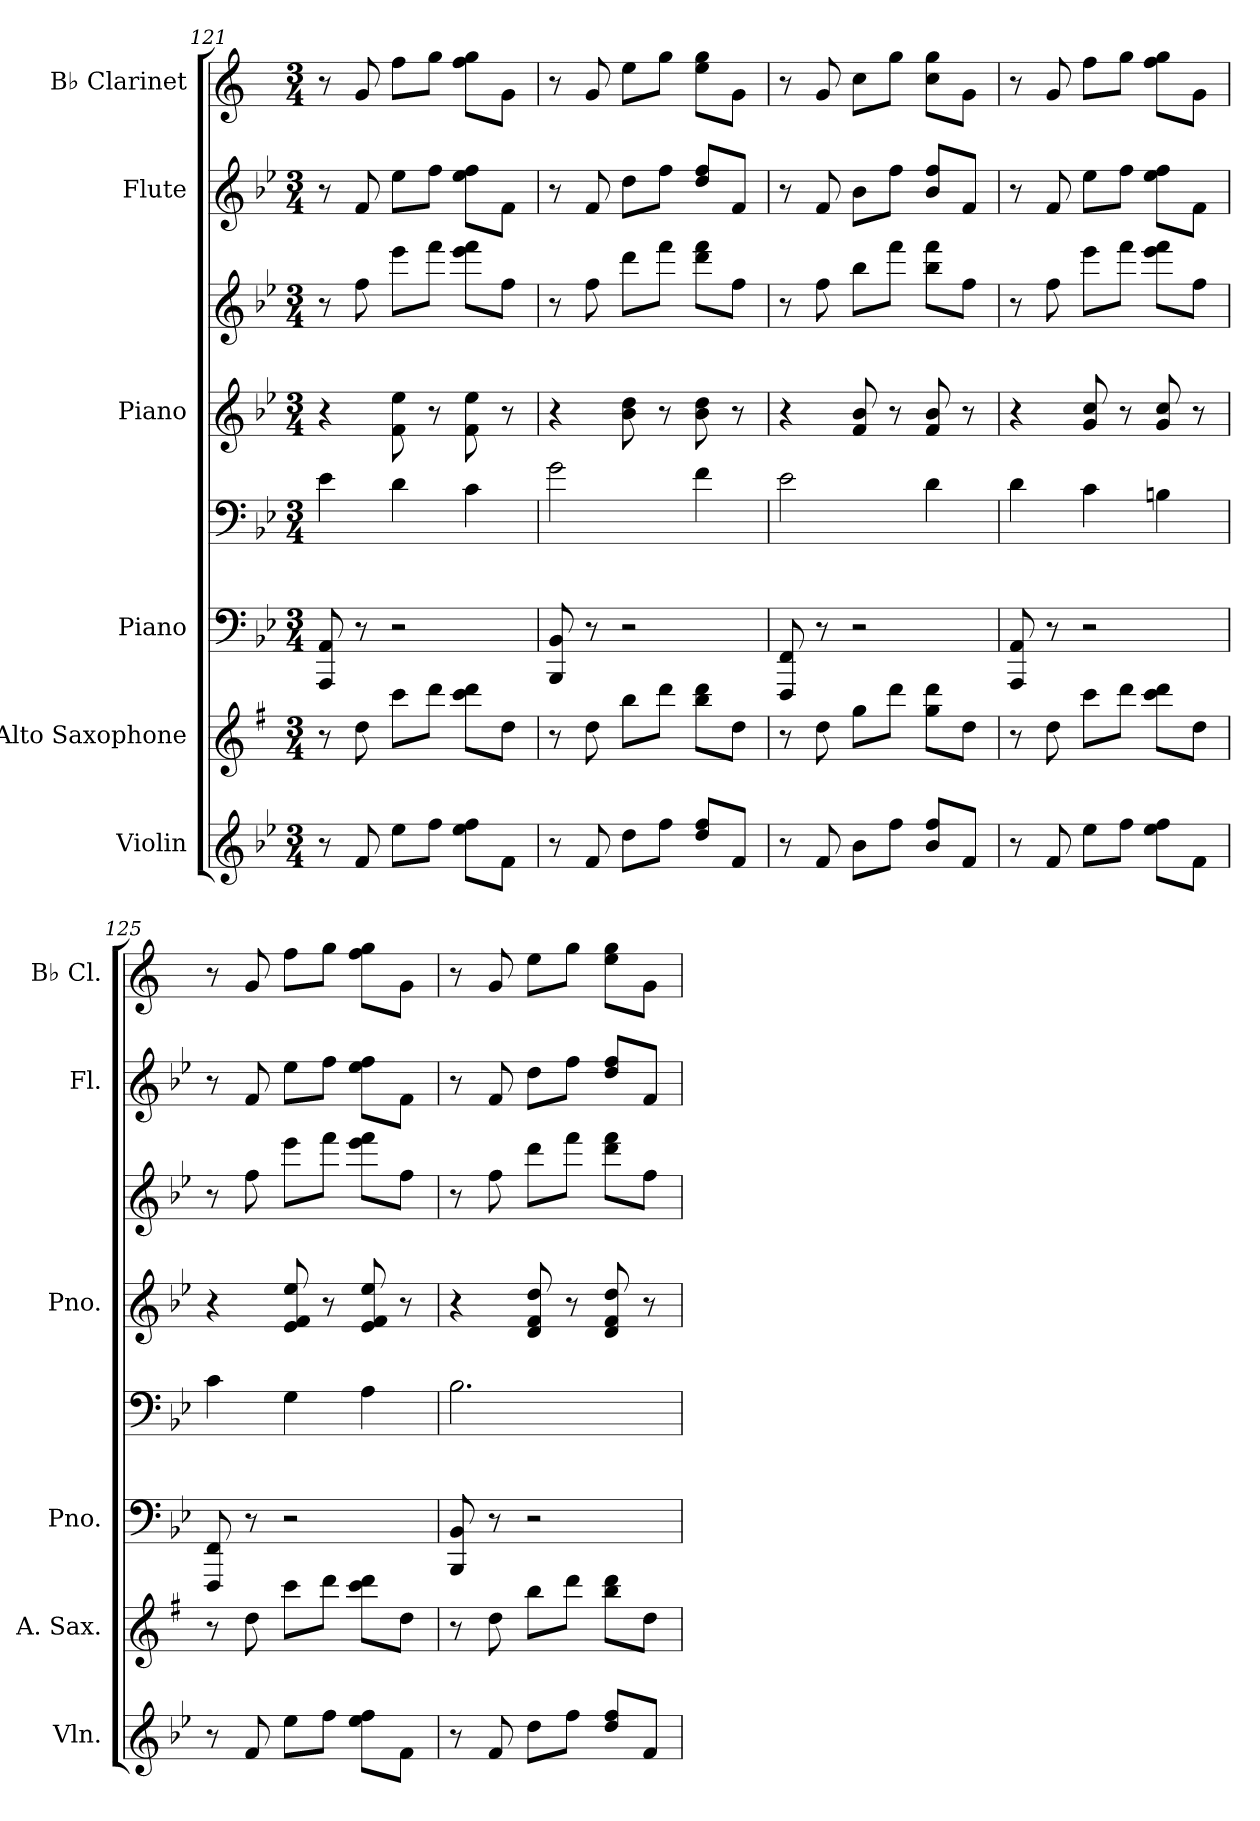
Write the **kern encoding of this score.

**kern	**kern	**kern	**kern	**kern	**kern	**kern	**kern
*part6	*part5	*part4	*part4	*part3	*part3	*part2	*part1
*staff8	*staff7	*staff6	*staff5	*staff4	*staff3	*staff2	*staff1
*I"Violin	*I"Alto Saxophone	*I"Piano	*	*I"Piano	*	*I"Flute	*I"B♭ Clarinet
*I'Vln.	*I'A. Sax.	*I'Pno.	*	*I'Pno.	*	*I'Fl.	*I'B♭ Cl.
*clefG2	*clefG2	*clefF4	*clefF4	*clefG2	*clefG2	*clefG2	*clefG2
*	*ITrd5c9	*	*	*	*	*	*ITrd1c2
*k[b-e-]	*k[b-e-]	*k[b-e-]	*k[b-e-]	*k[b-e-]	*k[b-e-]	*k[b-e-]	*k[b-e-]
*M3/4	*M3/4	*M3/4	*M3/4	*M3/4	*M3/4	*M3/4	*M3/4
=121	=121	=121	=121	=121	=121	=121	=121
8r	8r	8AAA/ 8AA/	4e-\	4r	8r	8r	8r
8f/	8f\	8r	.	.	8ff\	8f/	8f/
8ee-\L	8ee-\L	2r	4d\	8f\ 8ee-\	8eee-\L	8ee-\L	8ee-\L
8ff\J	8ff\J	.	.	8r	8fff\J	8ff\J	8ff\J
8ee-\ 8ff\L	8ee-\ 8ff\L	.	4c\	8f\ 8ee-\	8eee-\ 8fff\L	8ee-\ 8ff\L	8ee-\ 8ff\L
8f\J	8f\J	.	.	8r	8ff\J	8f\J	8f\J
=122	=122	=122	=122	=122	=122	=122	=122
8r	8r	8BBB-/ 8BB-/	2g\	4r	8r	8r	8r
8f/	8f\	8r	.	.	8ff\	8f/	8f/
8dd\L	8dd\L	2r	.	8b-\ 8dd\	8ddd\L	8dd\L	8dd\L
8ff\J	8ff\J	.	.	8r	8fff\J	8ff\J	8ff\J
8dd/ 8ff/L	8dd\ 8ff\L	.	4f\	8b-\ 8dd\	8ddd\ 8fff\L	8dd/ 8ff/L	8dd\ 8ff\L
8f/J	8f\J	.	.	8r	8ff\J	8f/J	8f\J
=123	=123	=123	=123	=123	=123	=123	=123
8r	8r	8FFF/ 8FF/	2e-\	4r	8r	8r	8r
8f/	8f\	8r	.	.	8ff\	8f/	8f/
8b-\L	8b-\L	2r	.	8f/ 8b-/	8bb-\L	8b-\L	8b-\L
8ff\J	8ff\J	.	.	8r	8fff\J	8ff\J	8ff\J
8b-/ 8ff/L	8b-\ 8ff\L	.	4d\	8f/ 8b-/	8bb-\ 8fff\L	8b-/ 8ff/L	8b-\ 8ff\L
8f/J	8f\J	.	.	8r	8ff\J	8f/J	8f\J
=124	=124	=124	=124	=124	=124	=124	=124
8r	8r	8AAA/ 8AA/	4d\	4r	8r	8r	8r
8f/	8f\	8r	.	.	8ff\	8f/	8f/
8ee-\L	8ee-\L	2r	4c\	8g/ 8cc/	8eee-\L	8ee-\L	8ee-\L
8ff\J	8ff\J	.	.	8r	8fff\J	8ff\J	8ff\J
8ee-\ 8ff\L	8ee-\ 8ff\L	.	4Bn\	8g/ 8cc/	8eee-\ 8fff\L	8ee-\ 8ff\L	8ee-\ 8ff\L
8f\J	8f\J	.	.	8r	8ff\J	8f\J	8f\J
=125	=125	=125	=125	=125	=125	=125	=125
8r	8r	8FFF/ 8FF/	4c\	4r	8r	8r	8r
8f/	8f\	8r	.	.	8ff\	8f/	8f/
8ee-\L	8ee-\L	2r	4G\	8e-/ 8f/ 8ee-/	8eee-\L	8ee-\L	8ee-\L
8ff\J	8ff\J	.	.	8r	8fff\J	8ff\J	8ff\J
8ee-\ 8ff\L	8ee-\ 8ff\L	.	4A\	8e-/ 8f/ 8ee-/	8eee-\ 8fff\L	8ee-\ 8ff\L	8ee-\ 8ff\L
8f\J	8f\J	.	.	8r	8ff\J	8f\J	8f\J
!!LO:LB:g=z
=126	=126	=126	=126	=126	=126	=126	=126
8r	8r	8BBB-/ 8BB-/	2.B-\	4r	8r	8r	8r
8f/	8f\	8r	.	.	8ff\	8f/	8f/
8dd\L	8dd\L	2r	.	8d/ 8f/ 8dd/	8ddd\L	8dd\L	8dd\L
8ff\J	8ff\J	.	.	8r	8fff\J	8ff\J	8ff\J
8dd/ 8ff/L	8dd\ 8ff\L	.	.	8d/ 8f/ 8dd/	8ddd\ 8fff\L	8dd/ 8ff/L	8dd\ 8ff\L
8f/J	8f\J	.	.	8r	8ff\J	8f/J	8f\J
=	=	=	=	=	=	=	=
*-	*-	*-	*-	*-	*-	*-	*-
